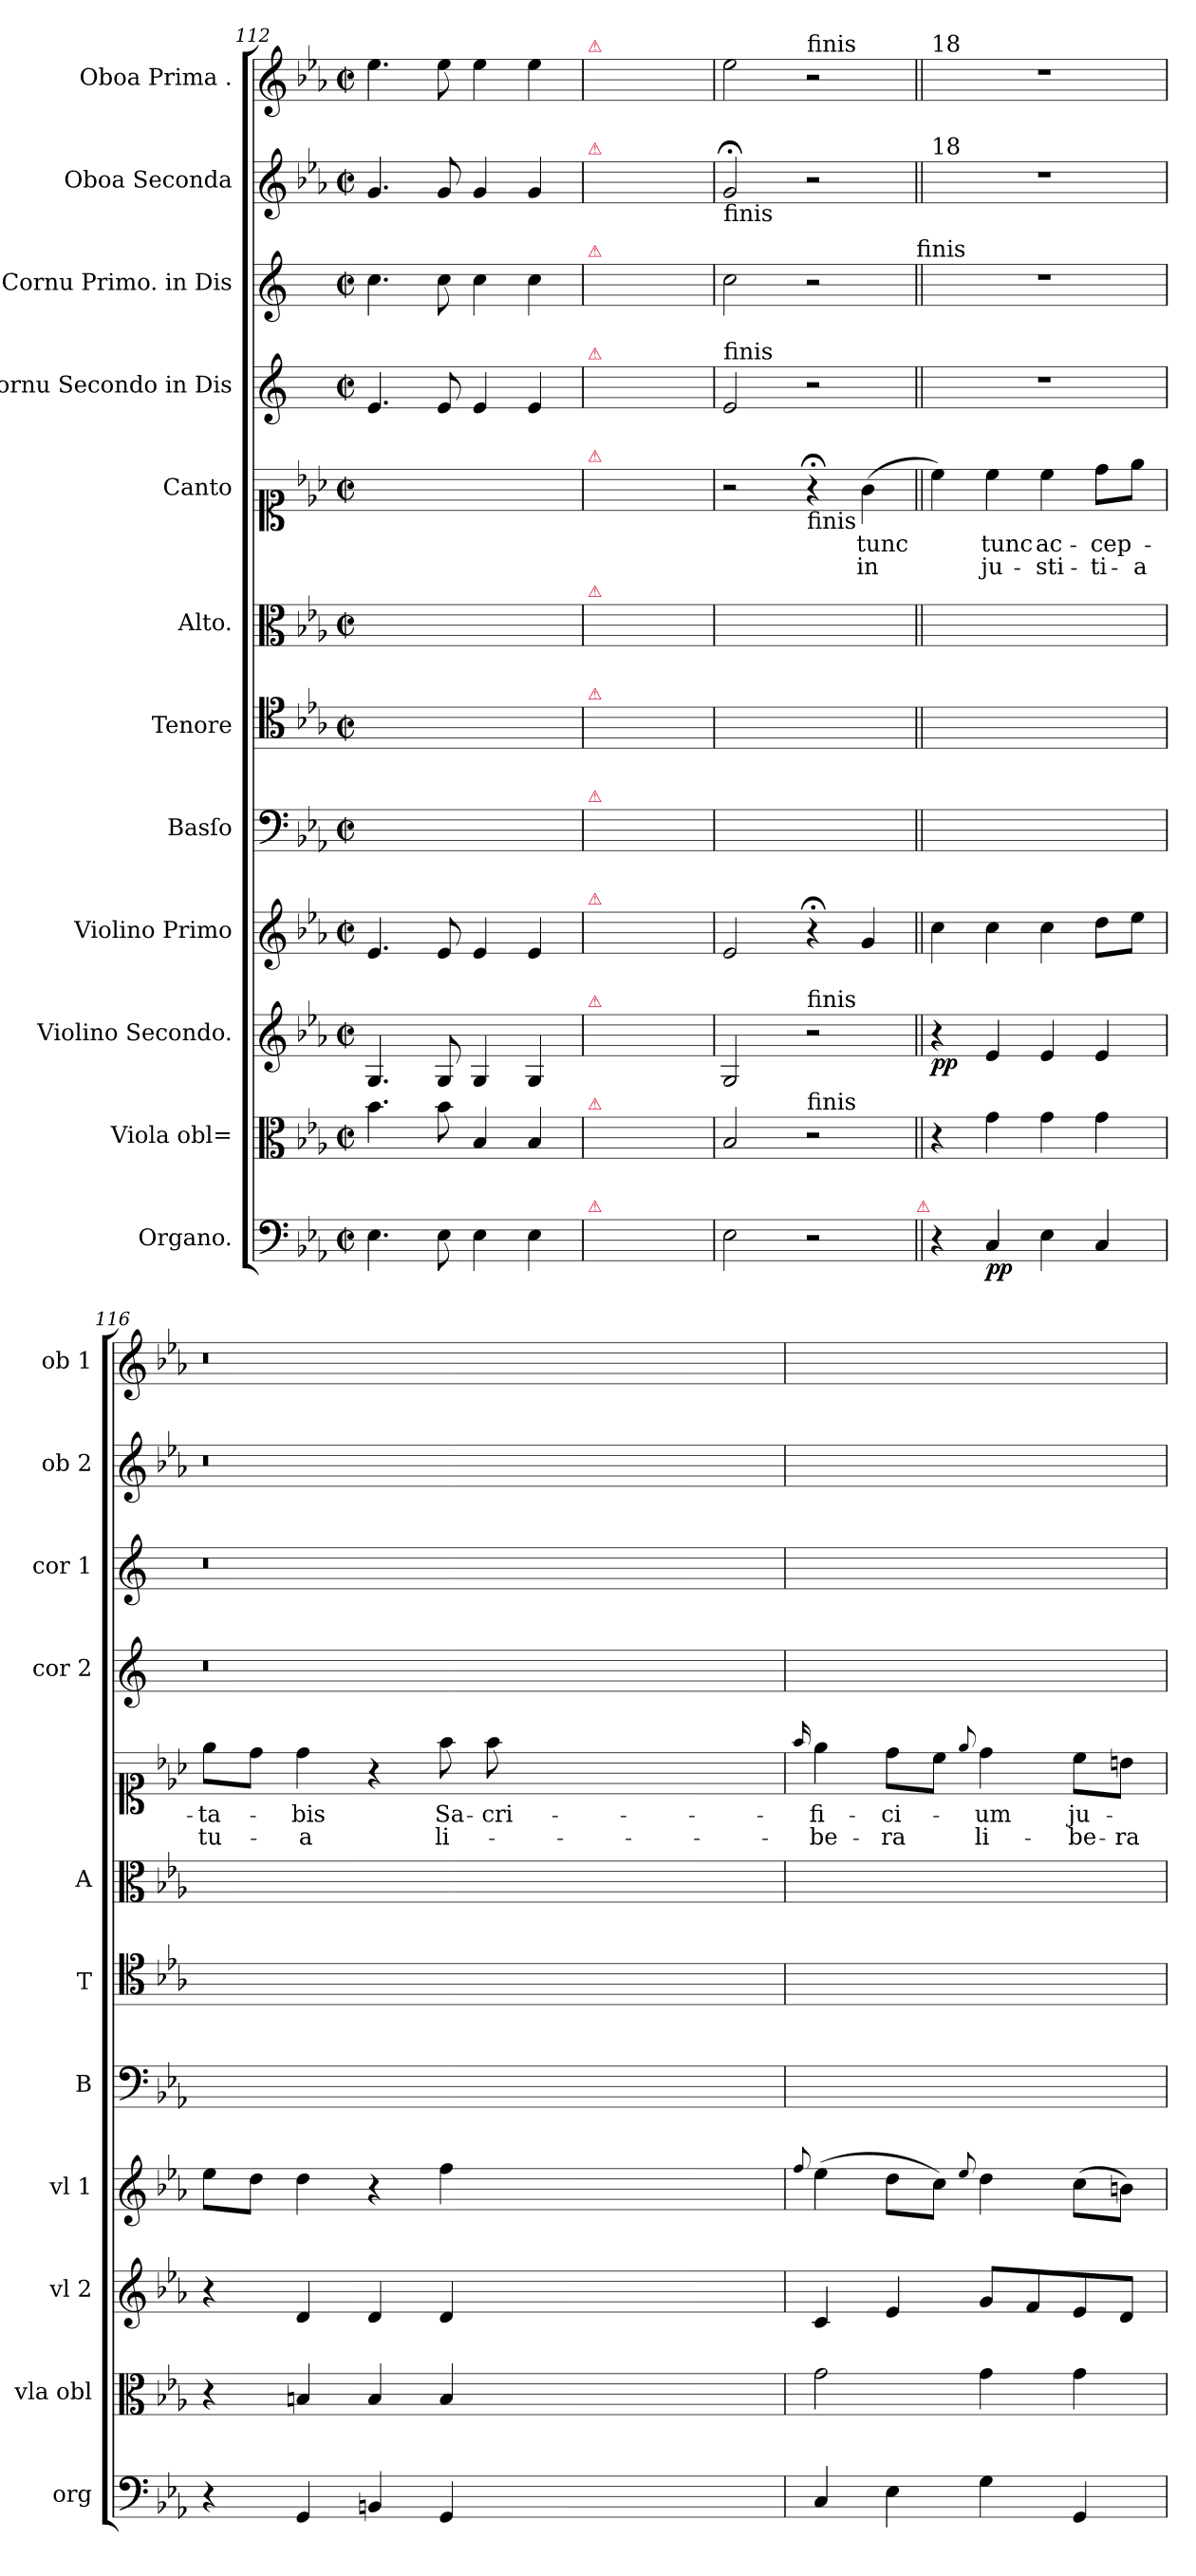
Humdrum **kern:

**kern	**dynam	**kern	**kern	**dynam	**kern	**dynam	**kern	**kern	**kern	**kern	**text	**text	**kern	**kern	**kern	**kern
*part12	*part12	*part11	*part10	*part10	*part9	*part9	*part8	*part7	*part6	*part5	*part5	*part5	*part4	*part3	*part2	*part1
*staff12	*staff12	*staff11	*staff10	*staff10	*staff9	*staff9	*staff8	*staff7	*staff6	*staff5	*staff5	*staff5	*staff4	*staff3	*staff2	*staff1
*I"Organo.	*	*I"Viola obl=	*I"Violino Secondo.	*	*I"Violino Primo	*	*I"Basſo	*I"Tenore	*I"Alto.	*I"Canto	*	*	*I"Cornu Secondo in Dis	*I"Cornu Primo. in Dis	*I"Oboa Seconda	*I"Oboa Prima .
*I'org	*	*I'vla obl	*I'vl 2	*	*I'vl 1	*	*I'B	*I'T	*I'A	*	*	*	*I'cor 2	*I'cor 1	*I'ob 2	*I'ob 1
*clefF4	*	*clefC3	*clefG2	*	*clefG2	*	*clefF4	*clefC4	*clefC3	*clefC1	*	*	*clefG2	*clefG2	*clefG2	*clefG2
*	*	*	*	*	*	*	*	*	*	*	*	*	*ITrd5c9	*ITrd5c9	*	*
*k[b-e-a-]	*	*k[b-e-a-]	*k[b-e-a-]	*	*k[b-e-a-]	*	*k[b-e-a-]	*k[b-e-a-]	*k[b-e-a-]	*k[b-e-a-]	*	*	*k[b-e-a-]	*k[b-e-a-]	*k[b-e-a-]	*k[b-e-a-]
*E-:	*	*E-:	*E-:	*	*E-:	*	*E-:	*E-:	*E-:	*E-:	*	*	*E-:	*E-:	*E-:	*E-:
*M2/2	*	*M2/2	*M2/2	*	*M2/2	*	*M2/2	*M2/2	*M2/2	*M2/2	*	*	*M2/2	*M2/2	*M2/2	*M2/2
*met(c|)	*	*met(c|)	*met(c|)	*	*met(c|)	*	*met(c|)	*met(c|)	*met(c|)	*met(c|)	*	*	*met(c|)	*met(c|)	*met(c|)	*met(c|)
=112	=112	=112	=112	=112	=112	=112	=112	=112	=112	=112	=112	=112	=112	=112	=112	=112
4.E-\	.	4.b-\	4.G/	.	4.e-/	.	1ryy	1ryy	1ryy	1ryy	.	.	4.G/	4.e-\	4.g/	4.ee-\
8E-\	.	8b-\	8G/	.	8e-/	.	.	.	.	.	.	.	8G/	8e-\	8g/	8ee-\
4E-\	.	4B-/	4G/	.	4e-/	.	.	.	.	.	.	.	4G/	4e-\	4g/	4ee-\
4E-\	.	4B-/	4G/	.	4e-/	.	.	.	.	.	.	.	4G/	4e-\	4g/	4ee-\
=113	=113	=113	=113	=113	=113	=113	=113	=113	=113	=113	=113	=113	=113	=113	=113	=113
!	!	!	!	!	!	!	!	!	!	!	!	!	!	!	!	!LO:TX:a:color=crimson:t=⚠
!	!	!	!	!	!	!	!	!	!	!	!	!	!	!	!LO:TX:a:color=crimson:t=⚠	!
!	!	!	!	!	!	!	!	!	!	!	!	!	!	!LO:TX:a:color=crimson:t=⚠	!	!
!	!	!	!	!	!	!	!	!	!	!	!	!	!LO:TX:a:color=crimson:t=⚠	!	!	!
!	!	!	!	!	!	!	!	!	!	!LO:TX:a:color=crimson:t=⚠	!	!	!	!	!	!
!	!	!	!	!	!	!	!	!	!LO:TX:a:color=crimson:t=⚠	!	!	!	!	!	!	!
!	!	!	!	!	!	!	!	!LO:TX:a:color=crimson:t=⚠	!	!	!	!	!	!	!	!
!	!	!	!	!	!	!	!LO:TX:a:color=crimson:t=⚠	!	!	!	!	!	!	!	!	!
!	!	!	!	!	!LO:TX:a:color=crimson:t=⚠	!	!	!	!	!	!	!	!	!	!	!
!	!	!	!LO:TX:a:color=crimson:t=⚠	!	!	!	!	!	!	!	!	!	!	!	!	!
!	!	!LO:TX:a:color=crimson:t=⚠	!	!	!	!	!	!	!	!	!	!	!	!	!	!
!LO:TX:a:color=crimson:t=⚠	!	!	!	!	!	!	!	!	!	!	!	!	!	!	!	!
1ryy	.	1ryy	1ryy	.	1ryy	.	1ryy	1ryy	1ryy	1ryy	.	.	1ryy	1ryy	1ryy	1ryy
=114	=114	=114	=114	=114	=114	=114	=114	=114	=114	=114	=114	=114	=114	=114	=114	=114
!	!	!	!	!	!	!	!	!	!	!	!	!	!	!	!LO:TX:b:t=finis	!
!	!	!	!	!	!	!	!	!	!	!	!	!	!LO:TX:a:t=finis	!	!	!
2E-\	.	2B-/	2G/	.	2e-/	.	1ryy	1ryy	1ryy	2r	.	.	2G/	2e-\	2g;</	2ee-\
!	!	!	!	!	!	!	!	!	!	!	!	!	!	!	!	!LO:TX:a:t=finis
!	!	!	!	!	!	!	!	!	!	!LO:TX:b:t=finis	!	!	!	!	!	!
!	!	!	!LO:TX:a:t=finis	!	!	!	!	!	!	!	!	!	!	!	!	!
!	!	!LO:TX:a:t=finis	!	!	!	!	!	!	!	!	!	!	!	!	!	!
2r	.	2r	2r	.	4r;<	.	.	.	.	4r;<	.	.	2r	2r	2r	2r
.	.	.	.	.	4g/	.	.	.	.	(4g\	tunc	in	.	.	.	.
!	!	!	!	!	!	!	!	!	!	!	!	!	!	!LO:TX:a:t=finis	!	!
!LO:TX:a:color=crimson:t=⚠	!	!	!	!	!	!	!	!	!	!	!	!	!	!	!	!
=115||	=115||	=115||	=115||	=115||	=115||	=115||	=115||	=115||	=115||	=115||	=115||	=115||	=115||	=115||	=115||	=115||
!	!	!	!	!	!	!	!	!	!	!	!	!	!	!	!	!LO:TX:a:t=18
!	!	!	!	!	!	!	!	!	!	!	!	!	!	!	!LO:TX:a:t=18	!
!	!	!	!	!	!	!LO:DY:a:rj	!	!	!	!	!	!	!	!	!	!
4r	.	4r	4r	pp	4cc\	pp&colon;	1ryy	1ryy	1ryy	4cc\)	.	.	1r	1r	1r	1r
4C/	pp	4g\	4e-/	.	4cc\	.	.	.	.	4cc\	tunc	ju-	.	.	.	.
4E-\	.	4g\	4e-/	.	4cc\	.	.	.	.	4cc\	ac-	-sti-	.	.	.	.
4C/	.	4g\	4e-/	.	8dd\L	.	.	.	.	8dd\L	-cep-	-ti-	.	.	.	.
.	.	.	.	.	8ee-\J	.	.	.	.	8ee-\J	.	-a	.	.	.	.
=116	=116	=116	=116	=116	=116	=116	=116	=116	=116	=116	=116	=116	=116	=116	=116	=116
4r	.	4r	4r	.	8ee-\L	.	1ryy	1ryy	1ryy	8ee-\L	-ta-	tu-	0.r	0.r	0.r	0.r
.	.	.	.	.	8dd\J	.	.	.	.	8dd\J	.	.	.	.	.	.
4GG/	.	4Bn/	4d/	.	4dd\	.	.	.	.	4dd\	-bis	-a	.	.	.	.
4BBn/	.	4B/	4d/	.	4r	.	.	.	.	4r	.	.	.	.	.	.
4GG/	.	4B/	4d/	.	4ff\	.	.	.	.	8ff\	Sa-	li-	.	.	.	.
.	.	.	.	.	.	.	.	.	.	8ff\	-cri-	.	.	.	.	.
0ryy	.	0ryy	0ryy	.	0ryy	.	0ryy	0ryy	0ryy	0ryy	.	.	.	.	.	.
=117	=117	=117	=117	=117	=117	=117	=117	=117	=117	=117	=117	=117	=117	=117	=117	=117
.	.	.	.	.	8qqff/	.	.	.	.	16qqff/	.	.	.	.	.	.
4C/	.	2g\	4c/	.	(4ee-\	.	1ryy	1ryy	1ryy	4ee-\	-fi-	-be-	1ryy	1ryy	1ryy	1ryy
4E-\	.	.	4e-/	.	8dd\L	.	.	.	.	8dd\L	-ci-	-ra	.	.	.	.
.	.	.	.	.	8cc\J)	.	.	.	.	8cc\J	.	.	.	.	.	.
.	.	.	.	.	8qqee-/	.	.	.	.	8qqee-/	.	.	.	.	.	.
4G\	.	4g\	8g/L	.	4dd\	.	.	.	.	4dd\	-um	li-	.	.	.	.
.	.	.	8f/	.	.	.	.	.	.	.	.	.	.	.	.	.
4GG/	.	4g\	8e-/	.	(8cc\L	.	.	.	.	8cc\L	ju-	-be-	.	.	.	.
.	.	.	8d/J	.	8bn\J)	.	.	.	.	8bn\J	.	-ra	.	.	.	.
=	=	=	=	=	=	=	=	=	=	=	=	=	=	=	=	=
*-	*-	*-	*-	*-	*-	*-	*-	*-	*-	*-	*-	*-	*-	*-	*-	*-
